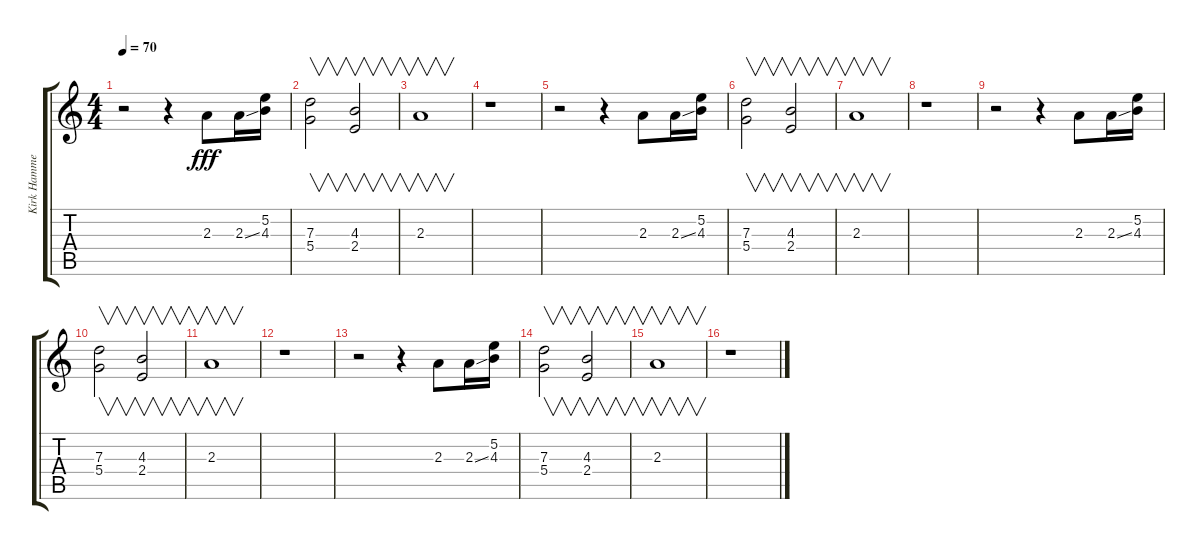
\track ("Kirk Hammett (Distortion Guitar)" "Kirk Hamme") {instrument overdrivenguitar}
\staff {score tabs}
\tuning (E4 B3 G3 D3 A2 E2) {hide}
\ts (4 4)
\tempo 70
\clef g2
\ks c
r.2{dy fff} r.4 2.3.8 2.3{ss}.16 (5.2 4.3).16 |
(7.3 5.4).2{v} (4.3 2.4).2{v} |
2.3.1{v} |
r.1 |
r.2 r.4 2.3.8 2.3{ss}.16 (5.2 4.3).16 |
(7.3 5.4).2{v} (4.3 2.4).2{v} |
2.3.1{v} |
r.1 |
r.2 r.4 2.3.8 2.3{ss}.16 (5.2 4.3).16 |
(7.3 5.4).2{v} (4.3 2.4).2{v} |
2.3.1{v} |
r.1 |
r.2 r.4 2.3.8 2.3{ss}.16 (5.2 4.3).16 |
(7.3 5.4).2{v} (4.3 2.4).2{v} |
2.3.1{v} |
r.1
